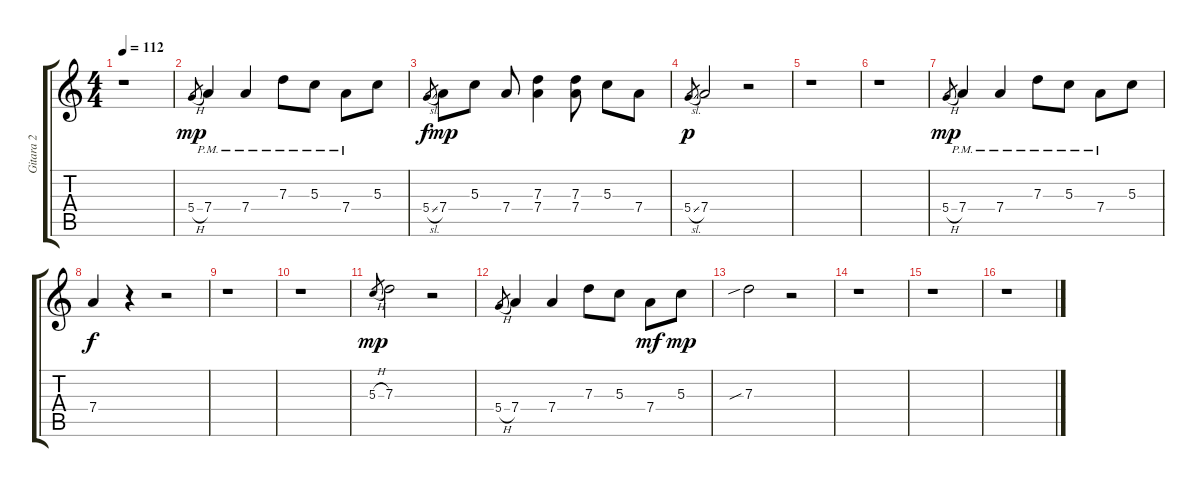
\track ("Gitara 2" "Gitara 2") {instrument acousticguitarsteel}
\staff {score tabs}
\tuning (E4 B3 G3 D3 A2 E2) {hide}
\ts (4 4)
\tempo 112
\clef g2
\ks c
r.1{dy p} |
5.4{h}.8{gr dy mp} 7.4{pm}.4 7.4{pm}.4 7.3{pm}.8 5.3{pm}.8 7.4{pm}.8 5.3.8 |
5.4{sl}.8{gr dy f} 7.4.8{dy mp} 5.3.8 7.4.8 (7.3 7.4).4 (7.3 7.4).8 5.3.8 7.4.8 |
5.4{sl}.8{gr dy p} 7.4.2 r.2 |
r.1 |
r.1 |
5.4{h}.8{gr dy mp} 7.4{pm}.4 7.4{pm}.4 7.3{pm}.8 5.3{pm}.8 7.4{pm}.8 5.3.8 |
7.4.4{dy f} r.4 r.2 |
r.1 |
r.1 |
5.3{h}.8{gr dy mp} 7.3.2 r.2 |
5.4{h}.8{gr} 7.4.4 7.4.4 7.3.8 5.3.8 7.4.8{dy mf} 5.3.8{dy mp} |
7.3{sib}.2 r.2 |
r.1 |
r.1 |
r.1
